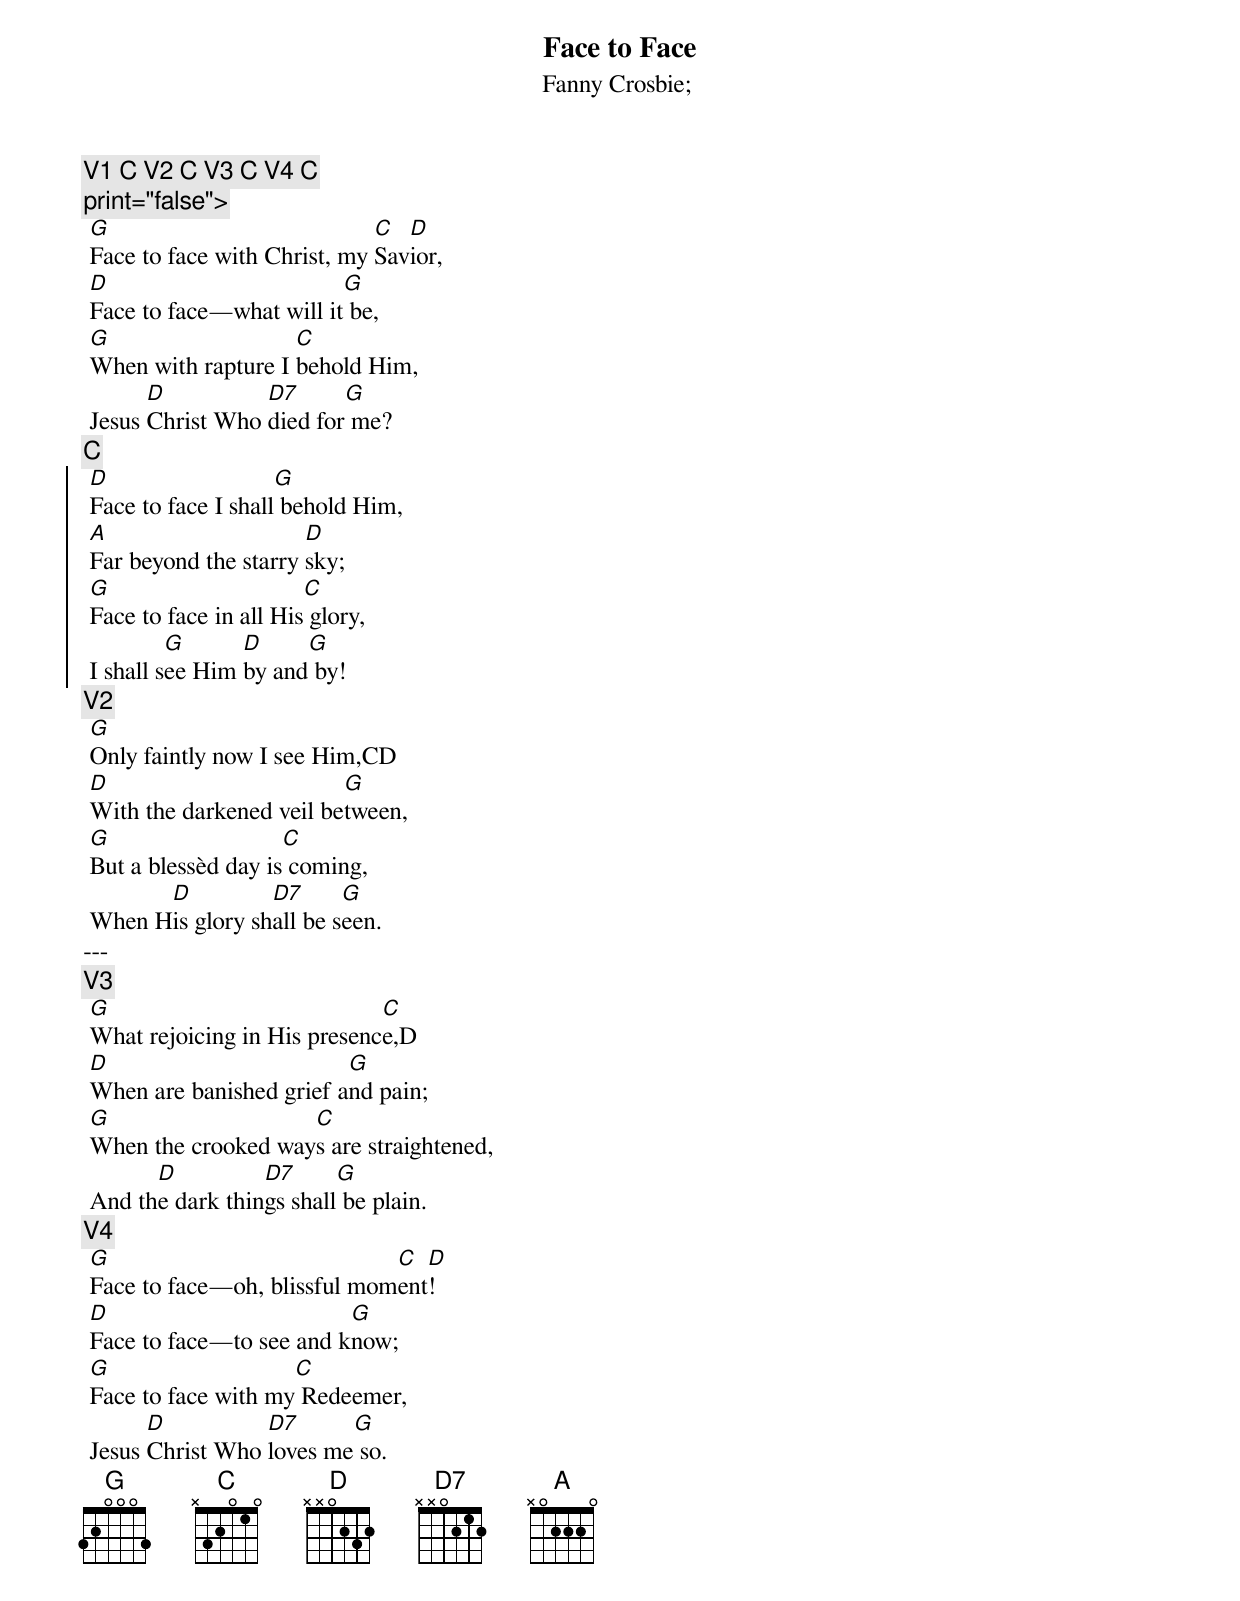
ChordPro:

{title:Face to Face}
{subtitle:Fanny Crosbie}
{subtitle:}
{comment:V1 C V2 C V3 C V4 C}
{comment:}
{comment:print="false">}
 [G]Face to face with Christ, my [C]Sav[D]ior,
 [D]Face to face—what will it[G] be,
 [G]When with rapture I [C]behold Him,
 Jesus [D]Christ Who [D7]died for[G] me?
{comment:C}
{soc}
 [D]Face to face I shall[G] behold Him,
 [A]Far beyond the starry [D]sky;
 [G]Face to face in all His[C] glory,
 I shall s[G]ee Him [D]by and[G] by!
{eoc}
{comment:V2}
 [G]Only faintly now I see Him,CD
 [D]With the darkened veil be[G]tween,
 [G]But a blessèd day is[C] coming,
 When H[D]is glory sh[D7]all be s[G]een.
---
{comment:V3}
 [G]What rejoicing in His presenc[C]e,D
 [D]When are banished grief a[G]nd pain;
 [G]When the crooked way[C]s are straightened,
 And th[D]e dark thin[D7]gs shall[G] be plain.
{comment:V4}
 [G]Face to face—oh, blissful mom[C]ent[D]!
 [D]Face to face—to see and k[G]now;
 [G]Face to face with my[C] Redeemer,
 Jesus [D]Christ Who [D7]loves me[G] so.
